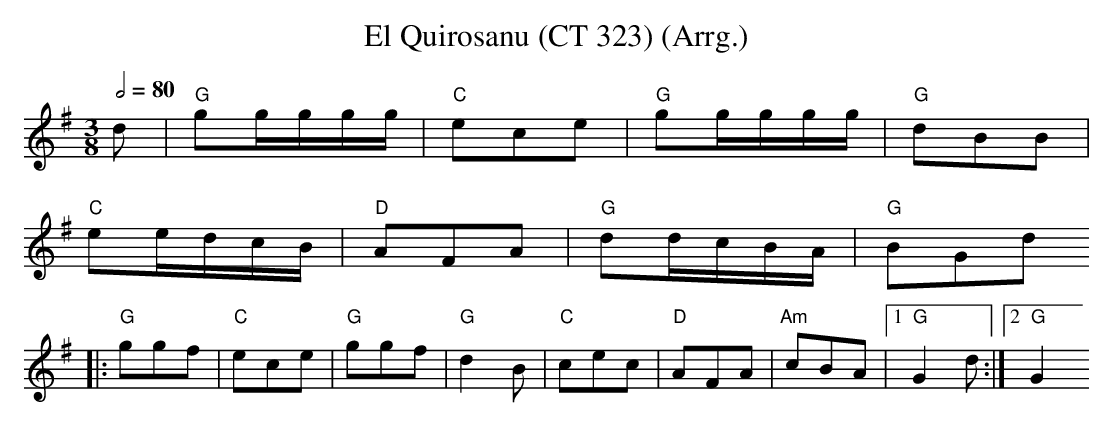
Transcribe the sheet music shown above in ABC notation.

X:1
T:El Quirosanu (CT 323) (Arrg.)
M:3/8
L:1/8
Q:1/2=80
K:G
d|"G"gg/g/g/g/|"C"ece|"G"gg/g/g/g/|"G"dBB|
"C"ee/d/c/B/|"D"AFA|"G"dd/c/B/A/|"G"BGd
|:"G"ggf|"C"ece|"G"ggf|"G"d2B|"C"cec|"D"AFA|"Am"cBA|1 "G"G2d:|2 "G"G2
